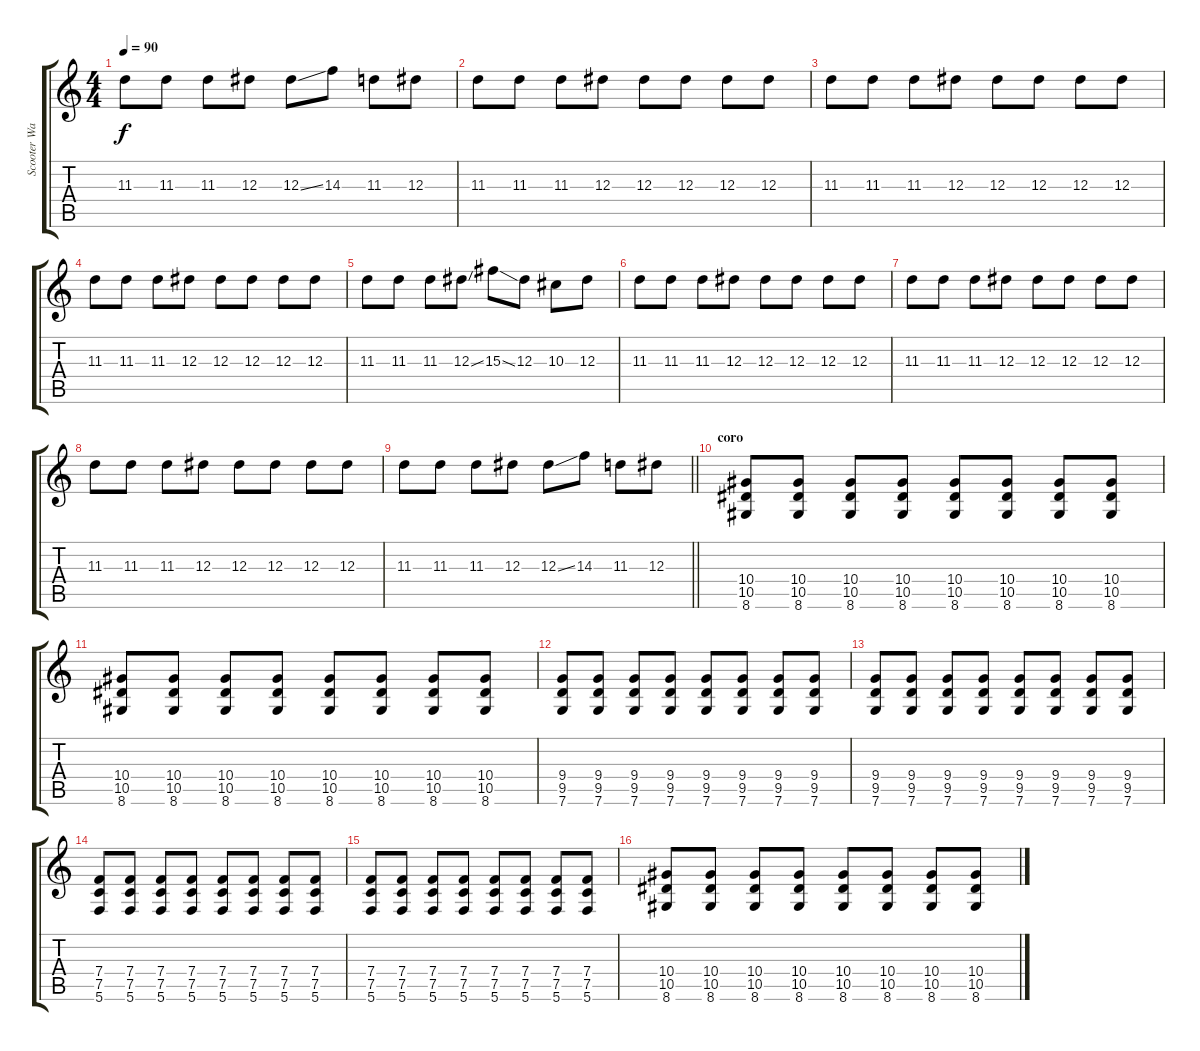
\track ("Scooter Ward" "Scooter Wa") {instrument overdrivenguitar}
\staff {score tabs}
\tuning (C4 G3 Eb3 Bb2 F2 C2) {hide}
\ts (4 4)
\tempo 90
\clef g2
\ks c
11.3.8{dy f} 11.3.8 11.3.8 12.3.8 12.3{ss}.8 14.3.8 11.3.8 12.3.8 |
11.3.8 11.3.8 11.3.8 12.3.8 12.3.8 12.3.8 12.3.8 12.3.8 |
11.3.8 11.3.8 11.3.8 12.3.8 12.3.8 12.3.8 12.3.8 12.3.8 |
11.3.8 11.3.8 11.3.8 12.3.8 12.3.8 12.3.8 12.3.8 12.3.8 |
11.3.8 11.3.8 11.3.8 12.3{ss}.8 15.3{ss}.8 12.3.8 10.3.8 12.3.8 |
11.3.8 11.3.8 11.3.8 12.3.8 12.3.8 12.3.8 12.3.8 12.3.8 |
11.3.8 11.3.8 11.3.8 12.3.8 12.3.8 12.3.8 12.3.8 12.3.8 |
11.3.8 11.3.8 11.3.8 12.3.8 12.3.8 12.3.8 12.3.8 12.3.8 |
\barLineRight lightlight
11.3.8 11.3.8 11.3.8 12.3.8 12.3{ss}.8 14.3.8 11.3.8 12.3.8 |
\section ("" "coro")
(10.4 10.5 8.6).8{volume 16 instrument overdrivenguitar} (10.4 10.5 8.6).8 (10.4 10.5 8.6).8 (10.4 10.5 8.6).8 (10.4 10.5 8.6).8 (10.4 10.5 8.6).8 (10.4 10.5 8.6).8 (10.4 10.5 8.6).8 |
(10.4 10.5 8.6).8 (10.4 10.5 8.6).8 (10.4 10.5 8.6).8 (10.4 10.5 8.6).8 (10.4 10.5 8.6).8 (10.4 10.5 8.6).8 (10.4 10.5 8.6).8 (10.4 10.5 8.6).8 |
(9.4 9.5 7.6).8 (9.4 9.5 7.6).8 (9.4 9.5 7.6).8 (9.4 9.5 7.6).8 (9.4 9.5 7.6).8 (9.4 9.5 7.6).8 (9.4 9.5 7.6).8 (9.4 9.5 7.6).8 |
(9.4 9.5 7.6).8 (9.4 9.5 7.6).8 (9.4 9.5 7.6).8 (9.4 9.5 7.6).8 (9.4 9.5 7.6).8 (9.4 9.5 7.6).8 (9.4 9.5 7.6).8 (9.4 9.5 7.6).8 |
(7.4 7.5 5.6).8 (7.4 7.5 5.6).8 (7.4 7.5 5.6).8 (7.4 7.5 5.6).8 (7.4 7.5 5.6).8 (7.4 7.5 5.6).8 (7.4 7.5 5.6).8 (7.4 7.5 5.6).8 |
(7.4 7.5 5.6).8 (7.4 7.5 5.6).8 (7.4 7.5 5.6).8 (7.4 7.5 5.6).8 (7.4 7.5 5.6).8 (7.4 7.5 5.6).8 (7.4 7.5 5.6).8 (7.4 7.5 5.6).8 |
(10.4 10.5 8.6).8 (10.4 10.5 8.6).8 (10.4 10.5 8.6).8 (10.4 10.5 8.6).8 (10.4 10.5 8.6).8 (10.4 10.5 8.6).8 (10.4 10.5 8.6).8 (10.4 10.5 8.6).8
